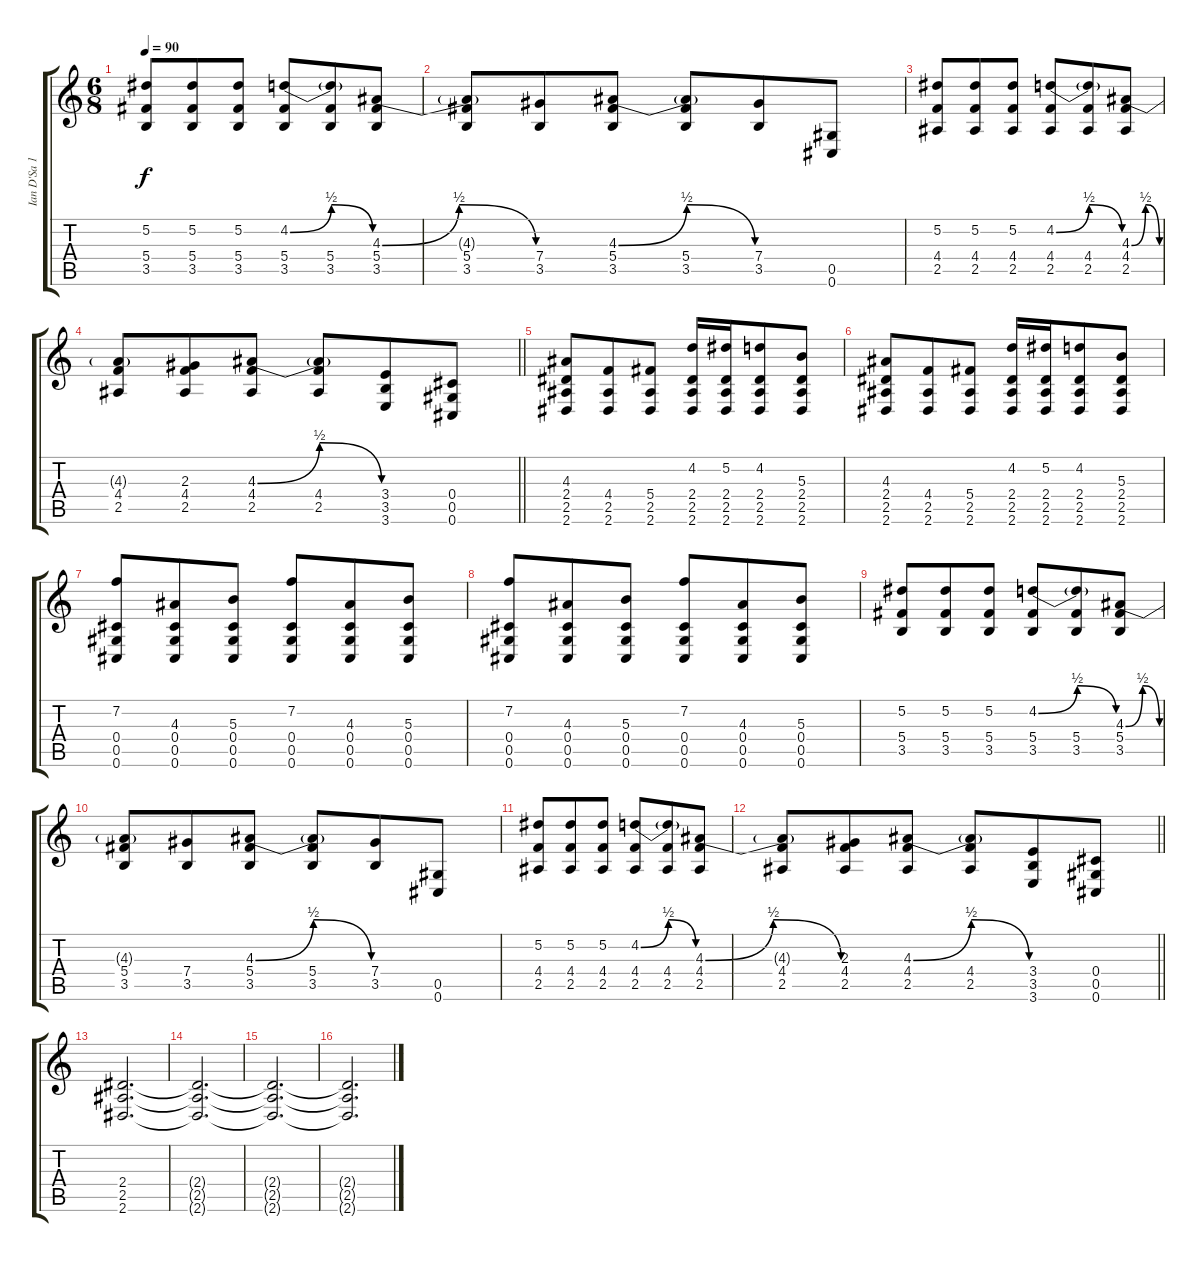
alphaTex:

\track ("Ian D'Sa 1" "Ian D'Sa 1") {instrument distortionguitar}
\staff {score tabs}
\tuning (Eb4 Bb3 Gb3 Db3 Ab2 Db2) {hide}
\ts (6 8)
\tempo 90
\clef g2
\ks c
(5.2 5.4 3.5).8{dy f} (5.2 5.4 3.5).8 (5.2 5.4 3.5).8 (4.2{be (bendrelease 0 0 30 2 30 2 60 0)} 5.4 3.5).8 (4.2{t} 5.4 3.5).8 (4.3{be (bendrelease 0 0 30 2 30 2 60 0)} 5.4 3.5).8 |
(4.3{t} 5.4 3.5).8 (7.4 3.5).8 (4.3{be (bendrelease 0 0 30 2 30 2 60 0)} 5.4 3.5).8 (4.3{t} 5.4 3.5).8 (7.4 3.5).8 (0.5 0.6).8 |
(5.2 4.4 2.5).8 (5.2 4.4 2.5).8 (5.2 4.4 2.5).8 (4.2{be (bendrelease 0 0 30 2 30 2 60 0)} 4.4 2.5).8 (4.2{t} 4.4 2.5).8 (4.3{be (bendrelease 0 0 30 2 30 2 60 0)} 4.4 2.5).8 |
\barLineRight lightlight
(4.3{t} 4.4 2.5).8 (2.3 4.4 2.5).8 (4.3{be (bendrelease 0 0 30 2 30 2 60 0)} 4.4 2.5).8 (4.3{t} 4.4 2.5).8 (3.4 3.5 3.6).8 (0.4 0.5 0.6).8 |
(4.3 2.4 2.5 2.6).8 (4.4 2.5 2.6).8 (5.4 2.5 2.6).8 (4.2 2.4 2.5 2.6).16 (5.2 2.4 2.5 2.6).16 (4.2 2.4 2.5 2.6).8 (5.3 2.4 2.5 2.6).8 |
(4.3 2.4 2.5 2.6).8 (4.4 2.5 2.6).8 (5.4 2.5 2.6).8 (4.2 2.4 2.5 2.6).16 (5.2 2.4 2.5 2.6).16 (4.2 2.4 2.5 2.6).8 (5.3 2.4 2.5 2.6).8 |
(7.2 0.4 0.5 0.6).8 (4.3 0.4 0.5 0.6).8 (5.3 0.4 0.5 0.6).8 (7.2 0.4 0.5 0.6).8 (4.3 0.4 0.5 0.6).8 (5.3 0.4 0.5 0.6).8 |
(7.2 0.4 0.5 0.6).8 (4.3 0.4 0.5 0.6).8 (5.3 0.4 0.5 0.6).8 (7.2 0.4 0.5 0.6).8 (4.3 0.4 0.5 0.6).8 (5.3 0.4 0.5 0.6).8 |
(5.2 5.4 3.5).8 (5.2 5.4 3.5).8 (5.2 5.4 3.5).8 (4.2{be (bendrelease 0 0 30 2 30 2 60 0)} 5.4 3.5).8 (4.2{t} 5.4 3.5).8 (4.3{be (bendrelease 0 0 30 2 30 2 60 0)} 5.4 3.5).8 |
(4.3{t} 5.4 3.5).8 (7.4 3.5).8 (4.3{be (bendrelease 0 0 30 2 30 2 60 0)} 5.4 3.5).8 (4.3{t} 5.4 3.5).8 (7.4 3.5).8 (0.5 0.6).8 |
(5.2 4.4 2.5).8 (5.2 4.4 2.5).8 (5.2 4.4 2.5).8 (4.2{be (bendrelease 0 0 30 2 30 2 60 0)} 4.4 2.5).8 (4.2{t} 4.4 2.5).8 (4.3{be (bendrelease 0 0 30 2 30 2 60 0)} 4.4 2.5).8 |
\barLineRight lightlight
(4.3{t} 4.4 2.5).8 (2.3 4.4 2.5).8 (4.3{be (bendrelease 0 0 30 2 30 2 60 0)} 4.4 2.5).8 (4.3{t} 4.4 2.5).8 (3.4 3.5 3.6).8 (0.4 0.5 0.6).8 |
(2.4 2.5 2.6).2{d volume 0} |
(2.4{t} 2.5{t} 2.6{t}).2{d} |
(2.4{t} 2.5{t} 2.6{t}).2{d} |
(2.4{t} 2.5{t} 2.6{t}).2{d}
